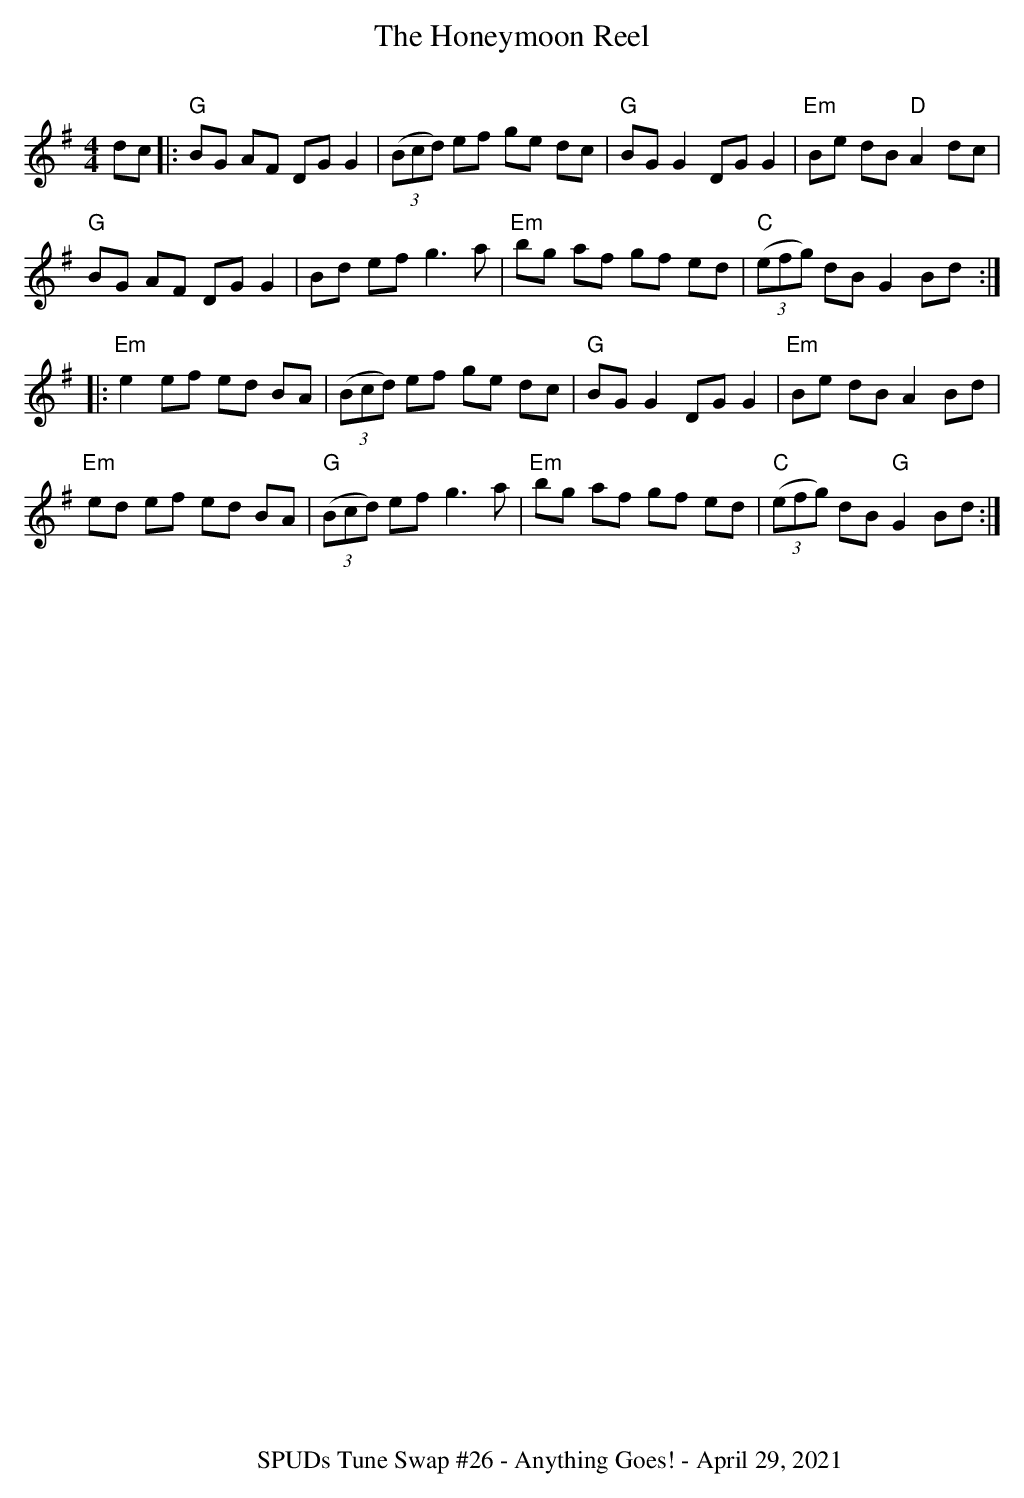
X:1
T:The Honeymoon Reel
C:
K:G
M:4/4
L:1/8
dc|:"G"BG AF DG G2|((3Bcd) ef ge dc|"G"BG G2 DG G2|"Em"Be dB "D"A2 dc|
"G"BG AF DG G2|Bd ef g3a|"Em"bg af gf ed|"C"((3efg) dB G2 Bd:|
|:"Em"e2 ef ed BA|((3Bcd) ef ge dc|"G"BG G2 DG G2|"Em"Be dB A2 Bd|
"Em"ed ef ed BA|"G"((3Bcd) ef g3a|"Em"bg af gf ed|"C"((3efg) dB "G"G2Bd:|
